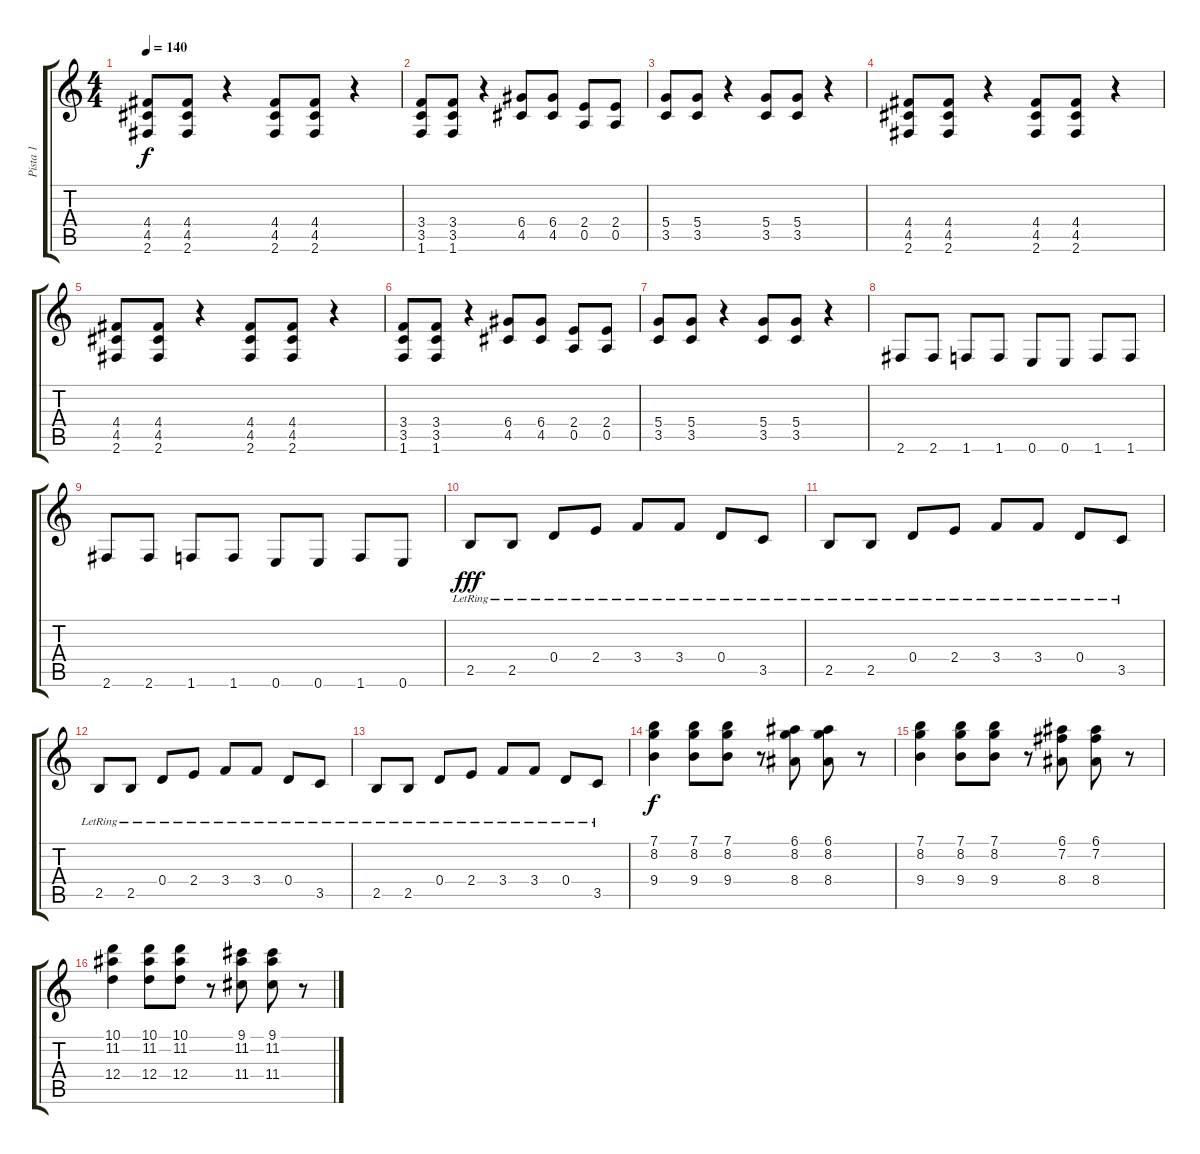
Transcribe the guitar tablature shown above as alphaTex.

\track ("Pista 1" "Pista 1") {instrument electricguitarclean}
\staff {score tabs}
\tuning (E4 B3 G3 D3 A2 E2) {hide}
\ts (4 4)
\tempo 140
\clef g2
\ks c
(4.4 4.5 2.6).8{dy f instrument distortionguitar} (4.4 4.5 2.6).8 r.4 (4.4 4.5 2.6).8 (4.4 4.5 2.6).8 r.4 |
(3.4 3.5 1.6).8 (3.4 3.5 1.6).8 r.4 (6.4 4.5).8 (6.4 4.5).8 (2.4 0.5).8 (2.4 0.5).8 |
(5.4 3.5).8 (5.4 3.5).8 r.4 (5.4 3.5).8 (5.4 3.5).8 r.4 |
(4.4 4.5 2.6).8 (4.4 4.5 2.6).8 r.4 (4.4 4.5 2.6).8 (4.4 4.5 2.6).8 r.4 |
(4.4 4.5 2.6).8 (4.4 4.5 2.6).8 r.4 (4.4 4.5 2.6).8 (4.4 4.5 2.6).8 r.4 |
(3.4 3.5 1.6).8 (3.4 3.5 1.6).8 r.4 (6.4 4.5).8 (6.4 4.5).8 (2.4 0.5).8 (2.4 0.5).8 |
(5.4 3.5).8 (5.4 3.5).8 r.4 (5.4 3.5).8 (5.4 3.5).8 r.4 |
2.6.8 2.6.8 1.6.8 1.6.8 0.6.8 0.6.8 1.6.8 1.6.8 |
2.6.8 2.6.8 1.6.8 1.6.8 0.6.8 0.6.8 1.6.8 0.6.8 |
2.5{lr}.8{dy fff volume 16 instrument electricguitarclean} 2.5{lr}.8 0.4{lr}.8 2.4{lr}.8 3.4{lr}.8 3.4{lr}.8 0.4{lr}.8 3.5{lr}.8 |
2.5{lr}.8 2.5{lr}.8 0.4{lr}.8 2.4{lr}.8 3.4{lr}.8 3.4{lr}.8 0.4{lr}.8 3.5{lr}.8 |
2.5{lr}.8 2.5{lr}.8 0.4{lr}.8 2.4{lr}.8 3.4{lr}.8 3.4{lr}.8 0.4{lr}.8 3.5{lr}.8 |
2.5{lr}.8 2.5{lr}.8 0.4{lr}.8 2.4{lr}.8 3.4{lr}.8 3.4{lr}.8 0.4{lr}.8 3.5{lr}.8 |
(7.1 8.2 9.4).4{dy f volume 15} (7.1 8.2 9.4).8 (7.1 8.2 9.4).8 r.8 (6.1 8.2 8.4).8 (6.1 8.2 8.4).8 r.8 |
(7.1 8.2 9.4).4 (7.1 8.2 9.4).8 (7.1 8.2 9.4).8 r.8 (6.1 7.2 8.4).8 (6.1 7.2 8.4).8 r.8 |
(10.1 11.2 12.4).4 (10.1 11.2 12.4).8 (10.1 11.2 12.4).8 r.8 (9.1 11.2 11.4).8 (9.1 11.2 11.4).8 r.8
